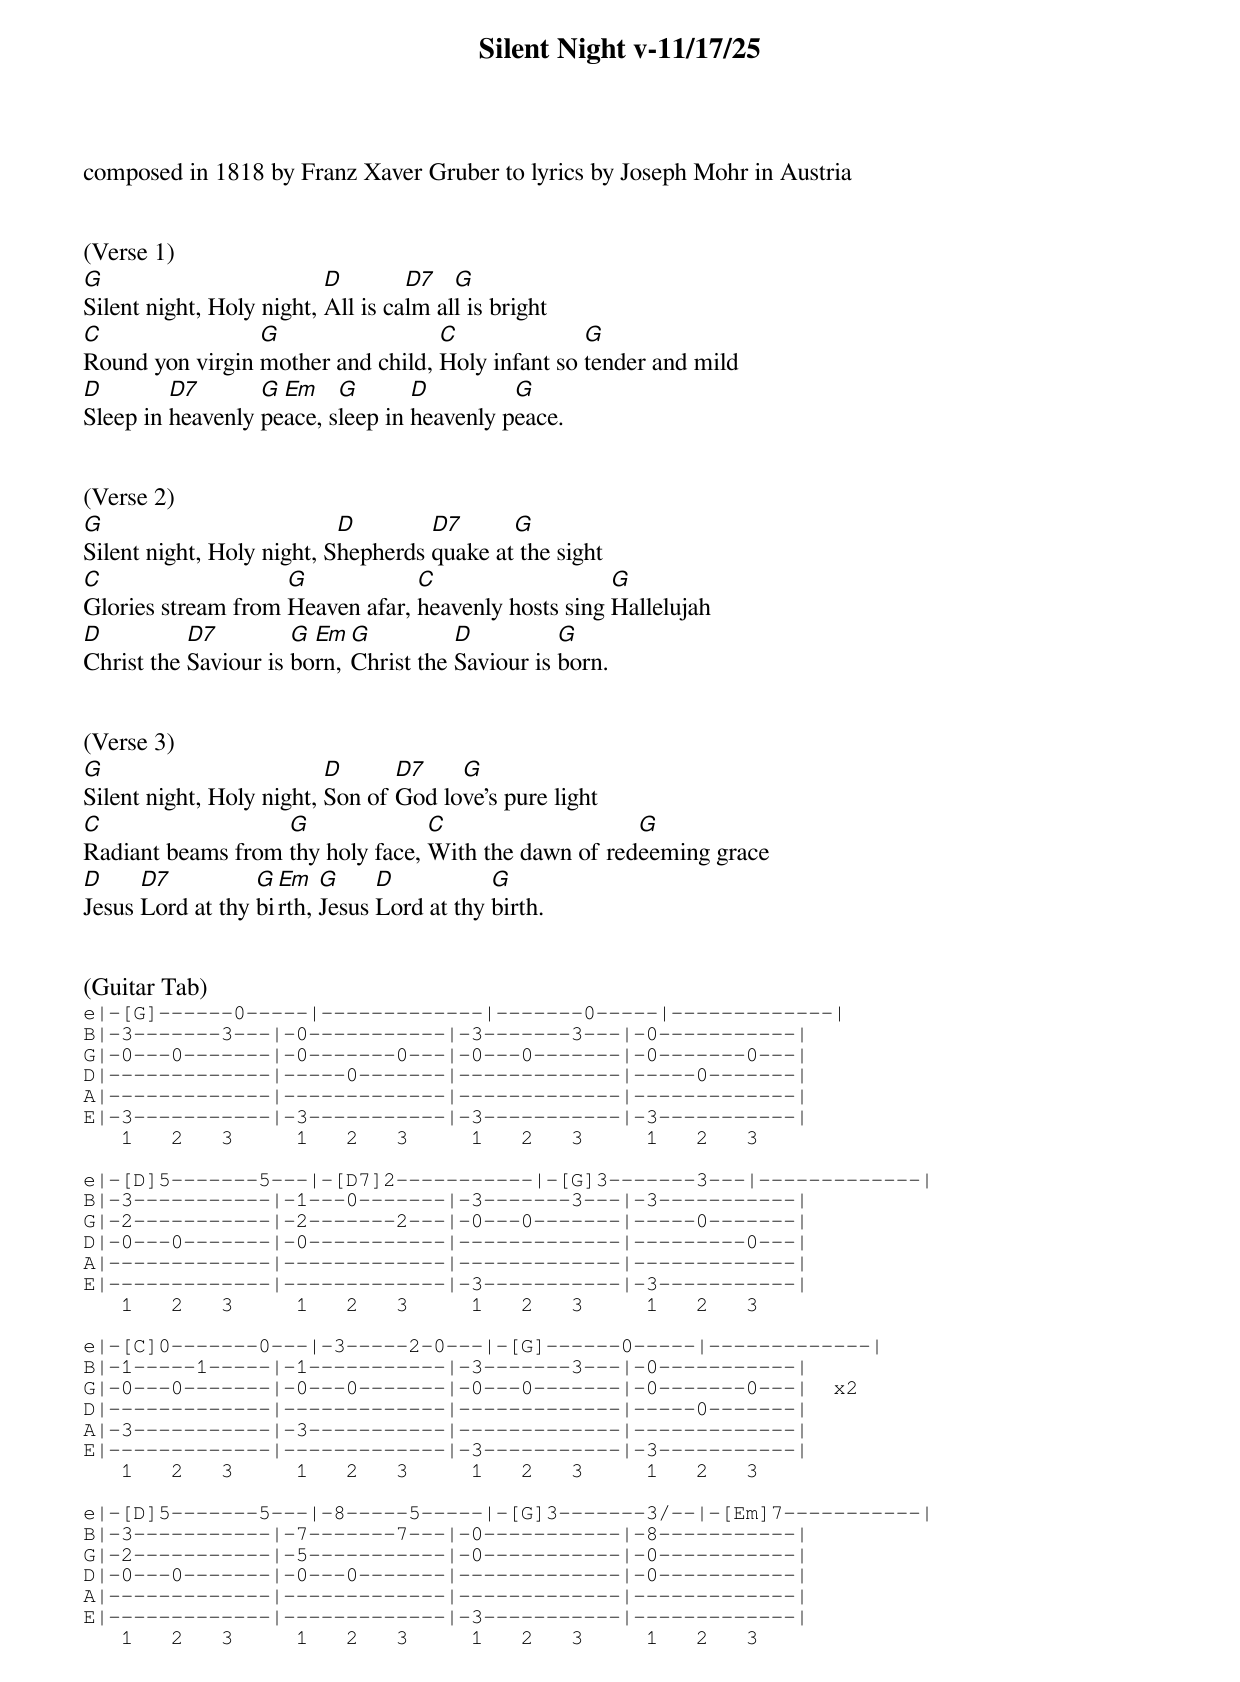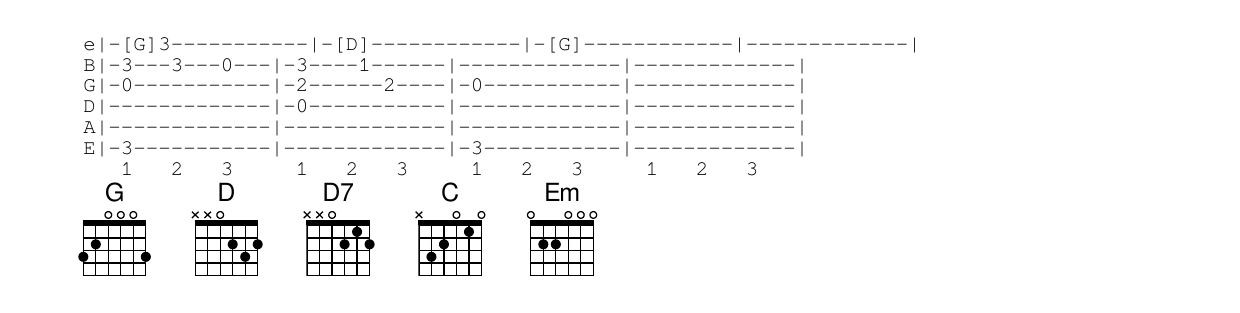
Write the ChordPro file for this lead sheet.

{title:Silent Night v-11/17/25}
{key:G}

composed in 1818 by Franz Xaver Gruber to lyrics by Joseph Mohr in Austria


(Verse 1)
[G]Silent night, Holy night, [D]All is ca[D7]lm al[G]l is bright
[C]Round yon virgin [G]mother and child, [C]Holy infant so [G]tender and mild
[D]Sleep in [D7]heavenly [G]pe[Em]ace, s[G]leep in [D]heavenly p[G]eace.


(Verse 2)
[G]Silent night, Holy night, S[D]hepherds [D7]quake at[G] the sight
[C]Glories stream from [G]Heaven afar, [C]heavenly hosts sing [G]Hallelujah
[D]Christ the [D7]Saviour is [G]bo[Em]rn, [G]Christ the [D]Saviour is [G]born.


(Verse 3)
[G]Silent night, Holy night, [D]Son of [D7]God lo[G]ve's pure light
[C]Radiant beams from [G]thy holy face, [C]With the dawn of red[G]eeming grace
[D]Jesus [D7]Lord at thy [G]bi[Em]rth, [G]Jesus [D]Lord at thy [G]birth.


(Guitar Tab)
{sot}
e|-[G]------0-----|-------------|-------0-----|-------------|
B|-3-------3---|-0-----------|-3-------3---|-0-----------|
G|-0---0-------|-0-------0---|-0---0-------|-0-------0---|
D|-------------|-----0-------|-------------|-----0-------|
A|-------------|-------------|-------------|-------------|
E|-3-----------|-3-----------|-3-----------|-3-----------|
   1   2   3     1   2   3     1   2   3     1   2   3

e|-[D]5-------5---|-[D7]2-----------|-[G]3-------3---|-------------|
B|-3-----------|-1---0-------|-3-------3---|-3-----------|
G|-2-----------|-2-------2---|-0---0-------|-----0-------|
D|-0---0-------|-0-----------|-------------|---------0---|
A|-------------|-------------|-------------|-------------|
E|-------------|-------------|-3-----------|-3-----------|
   1   2   3     1   2   3     1   2   3     1   2   3

e|-[C]0-------0---|-3-----2-0---|-[G]------0-----|-------------|
B|-1-----1-----|-1-----------|-3-------3---|-0-----------|
G|-0---0-------|-0---0-------|-0---0-------|-0-------0---|  x2
D|-------------|-------------|-------------|-----0-------|
A|-3-----------|-3-----------|-------------|-------------|
E|-------------|-------------|-3-----------|-3-----------|
   1   2   3     1   2   3     1   2   3     1   2   3

e|-[D]5-------5---|-8-----5-----|-[G]3-------3/--|-[Em]7-----------|
B|-3-----------|-7-------7---|-0-----------|-8-----------|
G|-2-----------|-5-----------|-0-----------|-0-----------|
D|-0---0-------|-0---0-------|-------------|-0-----------|
A|-------------|-------------|-------------|-------------|
E|-------------|-------------|-3-----------|-------------|
   1   2   3     1   2   3     1   2   3     1   2   3

e|-[G]3-----------|-[D]------------|-[G]------------|-------------|
B|-3---3---0---|-3----1------|-------------|-------------|
G|-0-----------|-2------2----|-0-----------|-------------|
D|-------------|-0-----------|-------------|-------------|
A|-------------|-------------|-------------|-------------|
E|-3-----------|-------------|-3-----------|-------------|
   1   2   3     1   2   3     1   2   3     1   2   3
{eot}
